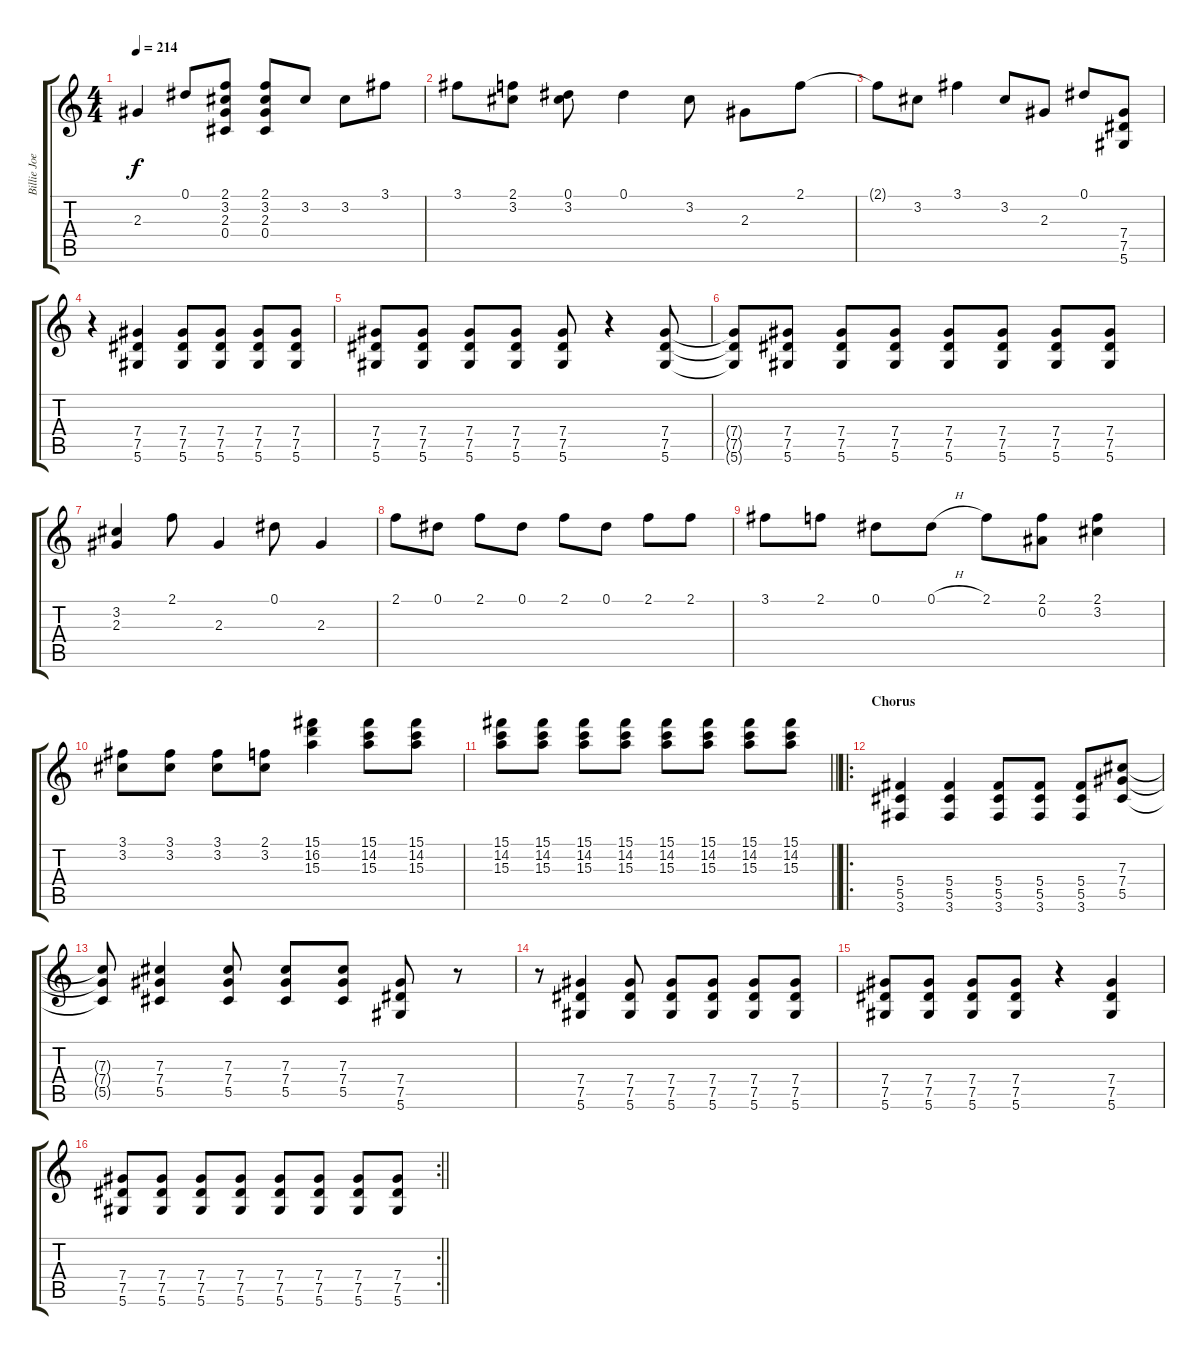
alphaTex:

\track ("Billie Joe Armstrong" "Billie Joe") {instrument distortionguitar}
\staff {score tabs}
\tuning (Eb4 Bb3 Gb3 Db3 Ab2 Eb2) {hide}
\ts (4 4)
\tempo 214
\clef g2
\ks c
2.3.4{dy f} 0.1.8 (2.1 3.2 2.3 0.4).8 (2.1 3.2 2.3 0.4).8 3.2.8 3.2.8 3.1.8 |
3.1.8 (2.1 3.2).8 (0.1 3.2).8 0.1.4 3.2.8 2.3.8 2.1.8 |
2.1{t}.8 3.2.8 3.1.4 3.2.8 2.3.8 0.1.8 (7.4 7.5 5.6).8 |
r.4 (7.4 7.5 5.6).4 (7.4 7.5 5.6).8 (7.4 7.5 5.6).8 (7.4 7.5 5.6).8 (7.4 7.5 5.6).8 |
(7.4 7.5 5.6).8 (7.4 7.5 5.6).8 (7.4 7.5 5.6).8 (7.4 7.5 5.6).8 (7.4 7.5 5.6).8 r.4 (7.4 7.5 5.6).8 |
(7.4{t} 7.5{t} 5.6{t}).8 (7.4 7.5 5.6).8 (7.4 7.5 5.6).8 (7.4 7.5 5.6).8 (7.4 7.5 5.6).8 (7.4 7.5 5.6).8 (7.4 7.5 5.6).8 (7.4 7.5 5.6).8 |
(3.2 2.3).4 2.1.8 2.3.4 0.1.8 2.3.4 |
2.1.8 0.1.8 2.1.8 0.1.8 2.1.8 0.1.8 2.1.8 2.1.8 |
3.1.8 2.1.8 0.1.8 0.1{h}.8 2.1.8 (2.1 0.2).8 (2.1 3.2).4 |
(3.1 3.2).8 (3.1 3.2).8 (3.1 3.2).8 (2.1 3.2).8 (15.1 16.2 15.3).4 (15.1 14.2 15.3).8 (15.1 14.2 15.3).8 |
\barLineRight lightlight
(15.1 14.2 15.3).8 (15.1 14.2 15.3).8 (15.1 14.2 15.3).8 (15.1 14.2 15.3).8 (15.1 14.2 15.3).8 (15.1 14.2 15.3).8 (15.1 14.2 15.3).8 (15.1 14.2 15.3).8 |
\ro
\section ("" "Chorus")
(5.4 5.5 3.6).4 (5.4 5.5 3.6).4 (5.4 5.5 3.6).8 (5.4 5.5 3.6).8 (5.4 5.5 3.6).8 (7.3 7.4 5.5).8 |
(7.3{t} 7.4{t} 5.5{t}).8 (7.3 7.4 5.5).4 (7.3 7.4 5.5).8 (7.3 7.4 5.5).8 (7.3 7.4 5.5).8 (7.4 7.5 5.6).8 r.8 |
r.8 (7.4 7.5 5.6).4 (7.4 7.5 5.6).8 (7.4 7.5 5.6).8 (7.4 7.5 5.6).8 (7.4 7.5 5.6).8 (7.4 7.5 5.6).8 |
(7.4 7.5 5.6).8 (7.4 7.5 5.6).8 (7.4 7.5 5.6).8 (7.4 7.5 5.6).8 r.4 (7.4 7.5 5.6).4 |
\rc 2
\barLineRight lightlight
(7.4 7.5 5.6).8 (7.4 7.5 5.6).8 (7.4 7.5 5.6).8 (7.4 7.5 5.6).8 (7.4 7.5 5.6).8 (7.4 7.5 5.6).8 (7.4 7.5 5.6).8 (7.4 7.5 5.6).8
